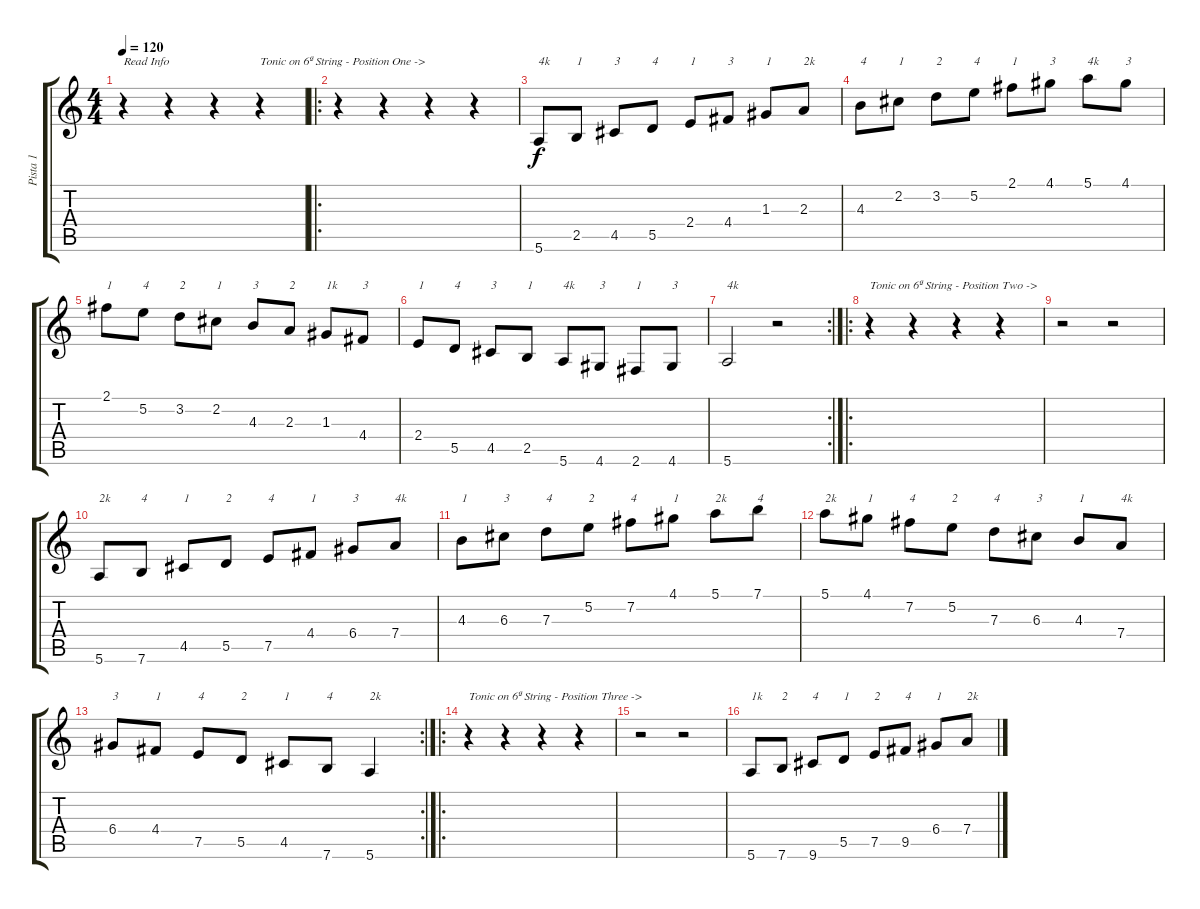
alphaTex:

\track ("Pista 1" "Pista 1") {instrument acousticguitarnylon}
\staff {score tabs}
\tuning (E4 B3 G3 D3 A2 E2) {hide}
\ts (4 4)
\tempo 120
\clef g2
\ks c
r.4{txt "Read Info" dy f instrument acousticguitarnylon} r.4 r.4 r.4{txt "Tonic on 6ª String - Position One ->"} |
\ro
r.4 r.4 r.4 r.4 |
5.6.8{txt "4k"} 2.5.8{txt "1"} 4.5.8{txt "3"} 5.5.8{txt "4"} 2.4.8{txt "1"} 4.4.8{txt "3"} 1.3.8{txt "1"} 2.3.8{txt "2k"} |
4.3.8{txt "4"} 2.2.8{txt "1"} 3.2.8{txt "2"} 5.2.8{txt "4"} 2.1.8{txt "1"} 4.1.8{txt "3"} 5.1.8{txt "4k"} 4.1.8{txt "3"} |
2.1.8{txt "1"} 5.2.8{txt "4"} 3.2.8{txt "2"} 2.2.8{txt "1"} 4.3.8{txt "3"} 2.3.8{txt "2"} 1.3.8{txt "1k"} 4.4.8{txt "3"} |
2.4.8{txt "1"} 5.5.8{txt "4"} 4.5.8{txt "3"} 2.5.8{txt "1"} 5.6.8{txt "4k"} 4.6.8{txt "3"} 2.6.8{txt "1"} 4.6.8{txt "3"} |
\rc 2
5.6.2{txt "4k"} r.2 |
\ro
r.4{txt "Tonic on 6ª String - Position Two ->"} r.4 r.4 r.4 |
r.2 r.2 |
5.6.8{txt "2k"} 7.6.8{txt "4"} 4.5.8{txt "1"} 5.5.8{txt "2"} 7.5.8{txt "4"} 4.4.8{txt "1"} 6.4.8{txt "3"} 7.4.8{txt "4k"} |
4.3.8{txt "1"} 6.3.8{txt "3"} 7.3.8{txt "4"} 5.2.8{txt "2"} 7.2.8{txt "4"} 4.1.8{txt "1"} 5.1.8{txt "2k"} 7.1.8{txt "4"} |
5.1.8{txt "2k"} 4.1.8{txt "1"} 7.2.8{txt "4"} 5.2.8{txt "2"} 7.3.8{txt "4"} 6.3.8{txt "3"} 4.3.8{txt "1"} 7.4.8{txt "4k"} |
\rc 2
6.4.8{txt "3"} 4.4.8{txt "1"} 7.5.8{txt "4"} 5.5.8{txt "2"} 4.5.8{txt "1"} 7.6.8{txt "4"} 5.6.4{txt "2k"} |
\ro
r.4{txt "Tonic on 6ª String - Position Three ->"} r.4 r.4 r.4 |
r.2 r.2 |
5.6.8{txt "1k"} 7.6.8{txt "2"} 9.6.8{txt "4"} 5.5.8{txt "1"} 7.5.8{txt "2"} 9.5.8{txt "4"} 6.4.8{txt "1"} 7.4.8{txt "2k"}
